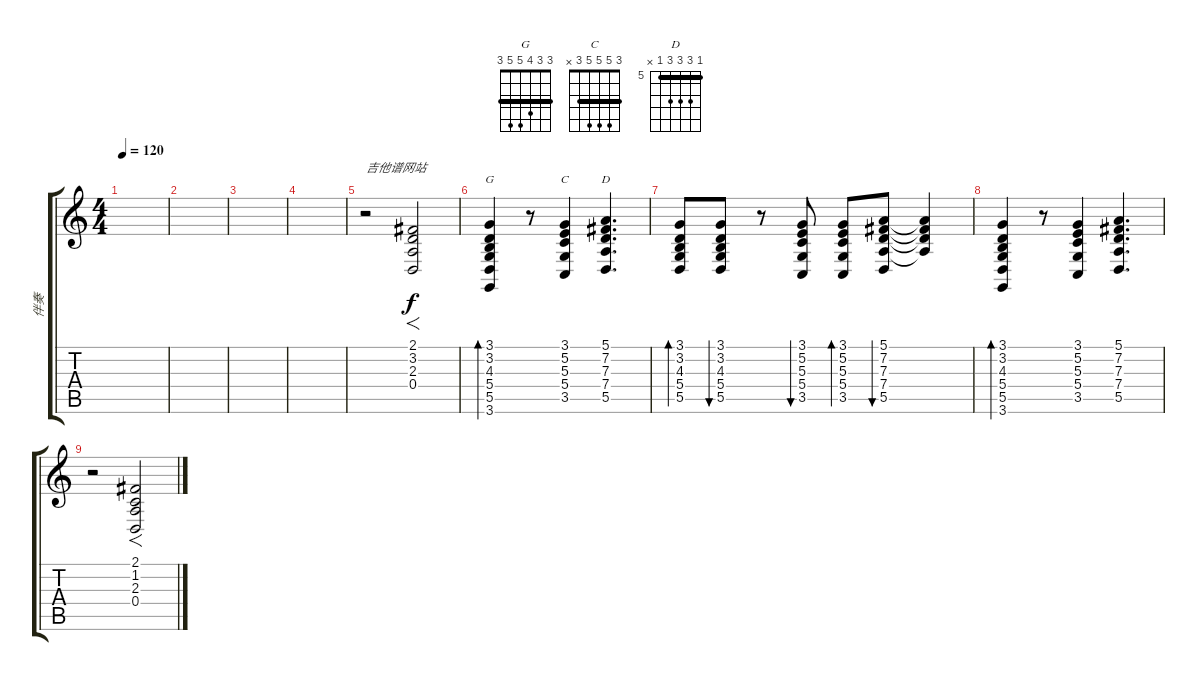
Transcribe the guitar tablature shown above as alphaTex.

\track ("伴奏" "伴奏") {instrument electricpiano1}
\staff {score tabs}
\tuning (E4 B3 G3 D3 A2 E2) {hide}
\chord ("G" 3 3 4 5 5 3) {barre 3}
\chord ("C" 3 5 5 5 3 x) {barre 3}
\chord ("D" 5 7 7 7 5 x) {firstfret 5 barre 5}
\ts (4 4)
\tempo 120
\clef g2
\ks c
|
|
|
|
r.2{txt "吉他谱网站"} (2.1 3.2 2.3 0.4).2{f} |
(3.1 3.2 4.3 5.4 5.5 3.6).4{bd 30 ch "G"} r.8 (3.1 5.2 5.3 5.4 3.5).4{ch "C"} (5.1 7.2 7.3 7.4 5.5).4{d ch "D"} |
(3.1 3.2 4.3 5.4 5.5).8{bd 60} (3.1 3.2 4.3 5.4 5.5).8{bu 60} r.8 (3.1 5.2 5.3 5.4 3.5).8{bu 60} (3.1 5.2 5.3 5.4 3.5).8{bd 60} (5.1 7.2 7.3 7.4 5.5).8{bu 60} (5.1{t} 7.2{t} 7.3{t} 7.4{t}).4 |
(3.1 3.2 4.3 5.4 5.5 3.6).4{bd 30} r.8 (3.1 5.2 5.3 5.4 3.5).4 (5.1 7.2 7.3 7.4 5.5).4{d} |
r.2{volume 10} (2.1 1.2 2.3 0.4).2{f volume 8}
